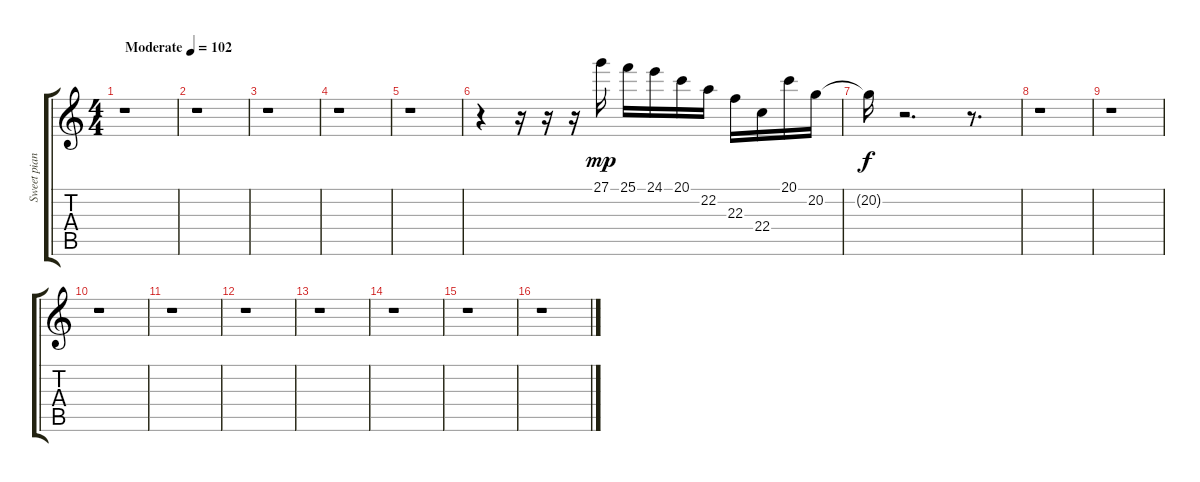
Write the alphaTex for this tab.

\track ("Sweet piano" "Sweet pian") {instrument glockenspiel}
\staff {score tabs}
\tuning (E4 B3 G3 D3 A2 E2) {hide}
\ts (4 4)
\tempo (102 "Moderate")
\clef g2
\ks c
r.1{dy mp instrument glockenspiel} |
r.1 |
r.1 |
r.1 |
r.1 |
r.4 r.16 r.16 r.16 27.1.16 25.1.16 24.1.16 20.1.16 22.2.16 22.3.16 22.4.16 20.1.16 20.2.16 |
20.2{t}.16{dy f} r.2{d} r.8{d} |
r.1 |
r.1 |
r.1 |
r.1 |
r.1 |
r.1 |
r.1 |
r.1 |
r.1
